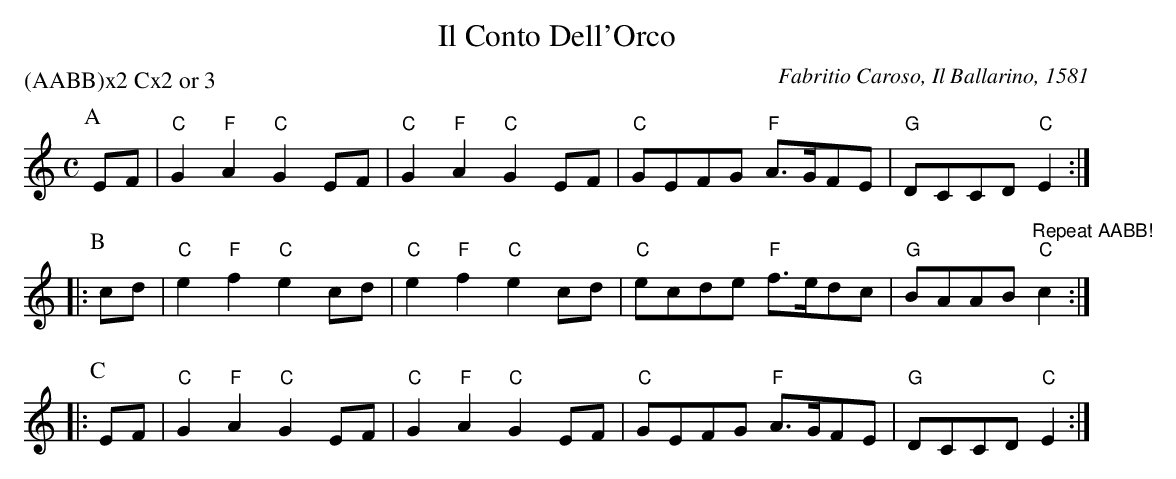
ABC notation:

X:1
T:Il Conto Dell'Orco
C:Fabritio Caroso, Il Ballarino, 1581
P:(AABB)x2 Cx2 or 3
M:C
L:1/8
K:C major
P:A
 EF | "C"G2"F"A2 "C"G2EF | "C"G2"F"A2 "C"G2EF | "C"GEFG "F"A3/G/FE | "G"DCCD "C"E2 ::
P:B
cd | "C"e2"F"f2 "C"e2cd | "C"e2"F"f2 "C"e2cd | \
"C"ecde "F"f3/e/dc | "G"BAAB "^Repeat AABB!""C"c2 ::
P:C
EF | "C"G2"F"A2 "C"G2EF | "C"G2"F"A2 "C"G2EF | "C"GEFG "F"A3/G/FE | "G"DCCD "C"E2 :|
